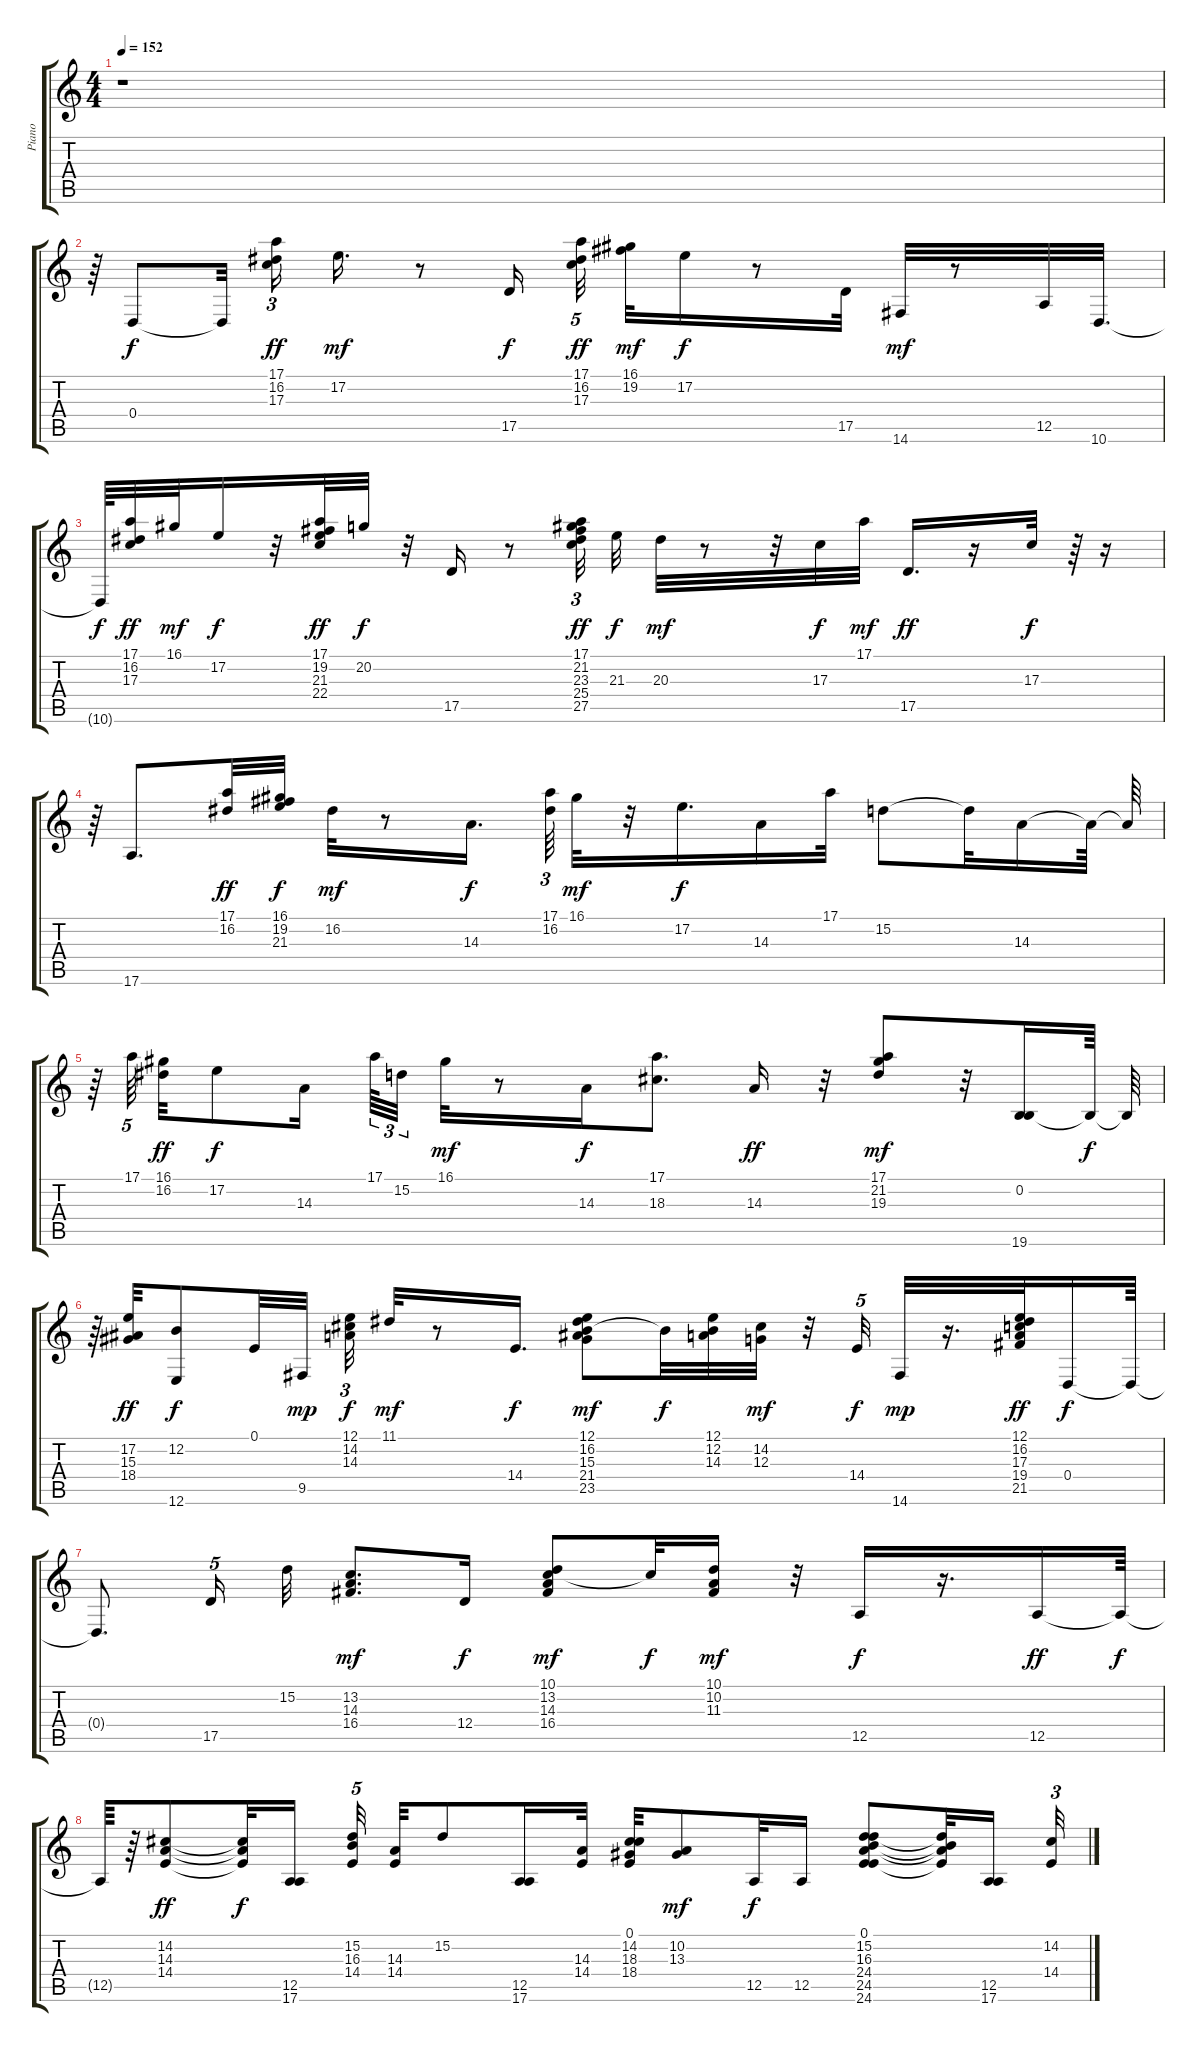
\track ("Piano" "Piano") {instrument acousticgrandpiano}
\staff {score tabs}
\tuning (E4 B3 G3 D3 A2 E2) {hide}
\ts (4 4)
\tempo 152
\clef g2
\ks c
r.1{dy f} |
r.64 0.4.8 0.4{t}.32{beam splitsecondary} (17.1 16.2 17.3).16{tu (3 2) dy ff} 17.2.16{d dy mf} r.8 17.5.16{dy f} (17.1 16.2 17.3).32{tu (5 4) dy ff} (16.1 19.2).32{dy mf} 17.2.16{dy f} r.8 17.5.32 14.6.32{dy mf} r.8 12.5.32 10.6.32{d} |
10.6{t}.64{dy f} (17.1 16.2 17.3).32{dy ff} 16.1.32{dy mf} 17.2.16{dy f} r.32 (17.1 19.2 21.3 22.4).32{dy ff} 20.2.32{dy f} r.32 17.5.16 r.8 (17.1 21.2 23.3 25.4 27.5).32{tu (3 2) dy ff} 21.3.32{dy f} 20.3.32{dy mf} r.8 r.32 17.3.32{dy f} 17.1.32{dy mf} 17.5.16{d dy ff} r.16 17.3.32{dy f} r.64 r.16 |
r.64 17.6.8{d} (17.1 16.2).32{dy ff} (16.1 19.2 21.3).32{dy f} 16.2.32{dy mf} r.8 14.3.16{d dy f} (17.1 16.2).64{tu (3 2)} 16.1.32{dy mf} r.32 17.2.16{d dy f} 14.3.16 17.1.32 15.2.8 15.2{t}.32 14.3.16 14.3{t}.64 14.3{t}.64 |
r.64 17.1.64{tu (5 4) beam splitsecondary} (16.1 16.2).32{dy ff} 17.2.8{dy f} 14.3.16 17.1.64{tu (3 2)} 15.2.32{tu (3 2)} 16.1.32{dy mf} r.8 14.3.16{dy f} (17.1 18.3).8{d} 14.3.16{dy ff} r.32 (17.1 21.2 19.3).8{dy mf} r.32 (0.2 19.6).16 0.2{t}.64{dy f} 0.2{t}.64 |
r.64 (17.2 15.3 18.4).32{dy ff} (12.2 12.6).8{dy f} 0.1.32 9.5.32{dy mp beam splitsecondary} (12.1 14.2 14.3).32{tu (3 2) dy f} 11.1.32{dy mf} r.8 14.4.16{d dy f} (12.1 16.2 15.3 21.4 23.5).8{dy mf} 21.4{t}.32{dy f} (12.1 12.2 14.3).32 (14.2 12.3).32{dy mf} r.32 14.4.32{tu (5 4) dy f} 14.6.32{dy mp} r.16{d} (12.1 16.2 17.3 19.4 21.5).32{dy ff} 0.4.16{dy f} 0.4{t}.64 |
0.4{t}.8{d} 17.5.16{tu (5 4)} 15.2.32 (13.2 14.3 16.4).8{d dy mf} 12.4.16{dy f} (10.1 13.2 14.3 16.4).8{dy mf} 13.2{t}.32{dy f} (10.1 10.2 11.3).16{dy mf} r.32 12.5.16{dy f} r.16{d} 12.5.16{dy ff} 12.5{t}.64{dy f} |
12.5{t}.64 r.64 (14.2 14.3 14.4).8{dy ff} (14.2{t} 14.3{t} 14.4{t}).32{dy f} (12.5 17.6).16 (15.2 16.3 14.4).32{tu (5 4) beam splitsecondary} (14.3 14.4).32 15.2.8 (12.5 17.6).16 (14.3 14.4).32 (0.1 14.2 18.3 18.4).32 (10.2 13.3).8{dy mf} 12.5.32{dy f} 12.5.16 (0.1 15.2 16.3 24.4 24.5 24.6).8 (16.3{t} 24.4{t} 24.5{t} 24.6{t}).32 (12.5 17.6).16{beam splitsecondary} (14.2 14.4).32{tu (3 2)}
